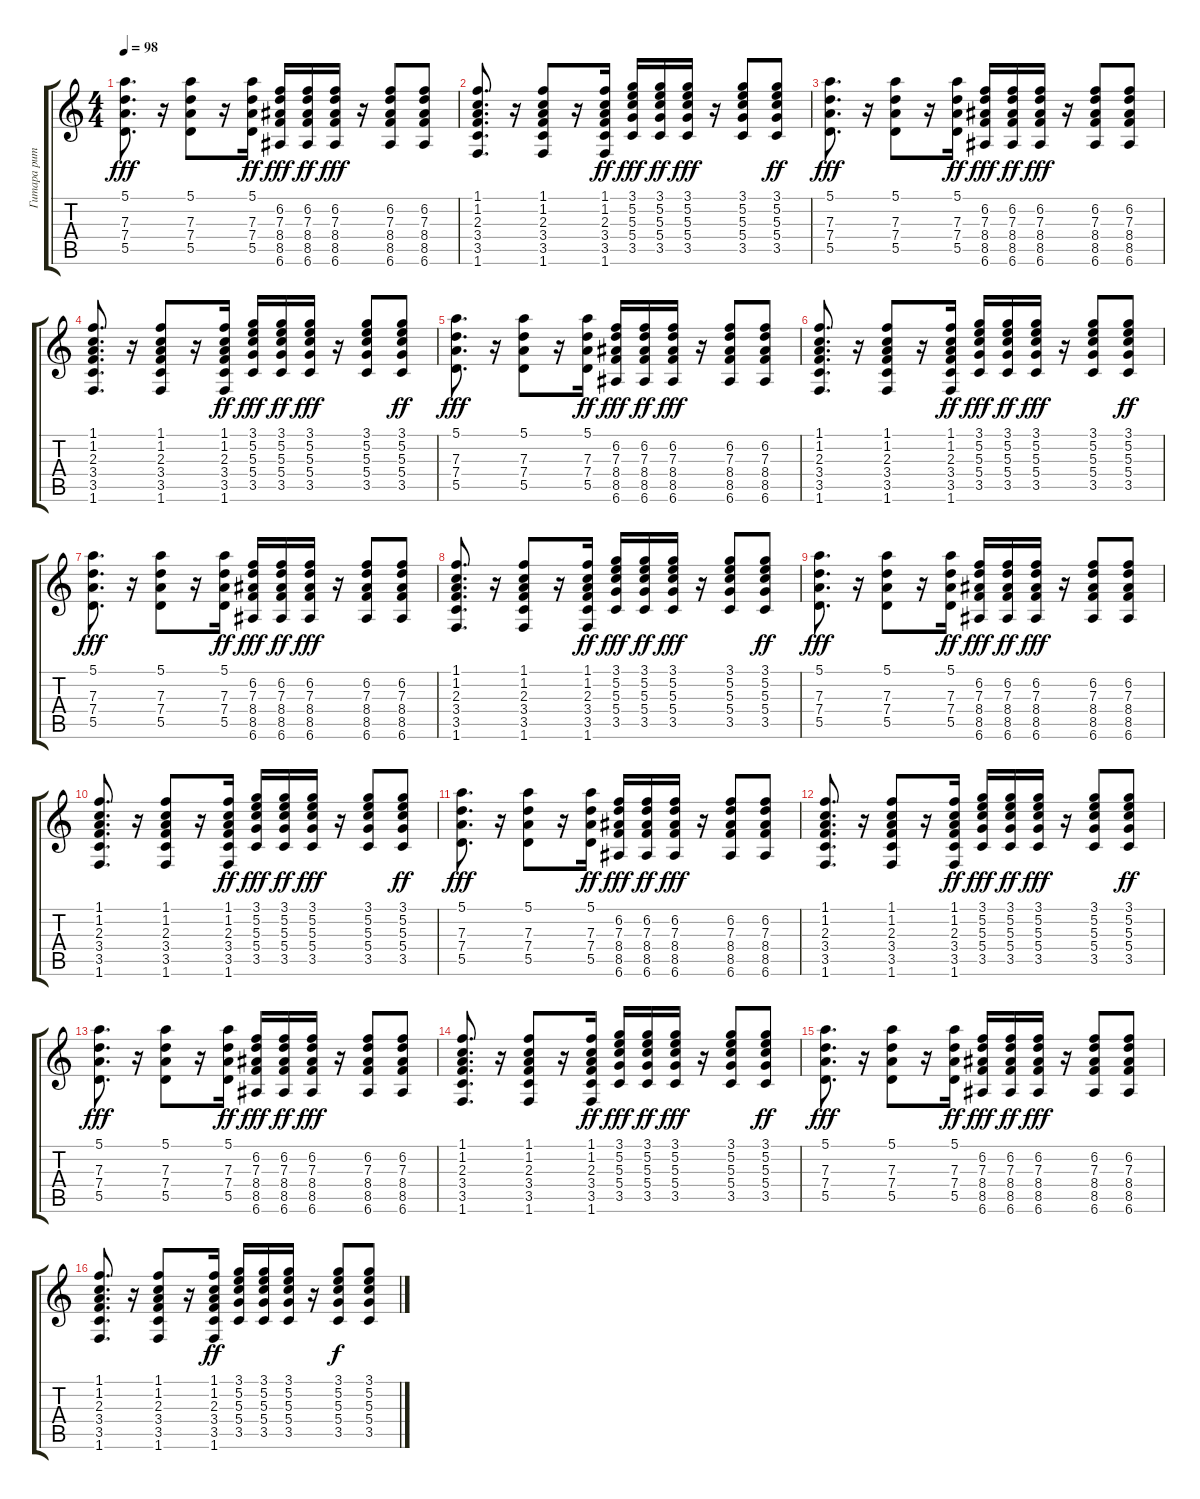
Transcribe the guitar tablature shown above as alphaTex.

\track ("Гитара ритм" "Гитара рит") {instrument acousticguitarsteel}
\staff {score tabs}
\tuning (E4 B3 G3 D3 A2 E2) {hide}
\ts (4 4)
\tempo 98
\clef g2
\ks c
(5.1 7.3 7.4 5.5).8{d dy fff balance 15} r.16 (5.1 7.3 7.4 5.5).8 r.16 (5.1 7.3 7.4 5.5).16{dy ff} (6.2 7.3 8.4 8.5 6.6).16{dy fff} (6.2 7.3 8.4 8.5 6.6).16{dy ff} (6.2 7.3 8.4 8.5 6.6).16{dy fff} r.16 (6.2 7.3 8.4 8.5 6.6).8 (6.2 7.3 8.4 8.5 6.6).8 |
(1.1 1.2 2.3 3.4 3.5 1.6).8{d} r.16 (1.1 1.2 2.3 3.4 3.5 1.6).8 r.16 (1.1 1.2 2.3 3.4 3.5 1.6).16{dy ff} (3.1 5.2 5.3 5.4 3.5).16{dy fff} (3.1 5.2 5.3 5.4 3.5).16{dy ff} (3.1 5.2 5.3 5.4 3.5).16{dy fff} r.16 (3.1 5.2 5.3 5.4 3.5).8 (3.1 5.2 5.3 5.4 3.5).8{dy ff} |
(5.1 7.3 7.4 5.5).8{d dy fff balance 15} r.16 (5.1 7.3 7.4 5.5).8 r.16 (5.1 7.3 7.4 5.5).16{dy ff} (6.2 7.3 8.4 8.5 6.6).16{dy fff} (6.2 7.3 8.4 8.5 6.6).16{dy ff} (6.2 7.3 8.4 8.5 6.6).16{dy fff} r.16 (6.2 7.3 8.4 8.5 6.6).8 (6.2 7.3 8.4 8.5 6.6).8 |
(1.1 1.2 2.3 3.4 3.5 1.6).8{d} r.16 (1.1 1.2 2.3 3.4 3.5 1.6).8 r.16 (1.1 1.2 2.3 3.4 3.5 1.6).16{dy ff} (3.1 5.2 5.3 5.4 3.5).16{dy fff} (3.1 5.2 5.3 5.4 3.5).16{dy ff} (3.1 5.2 5.3 5.4 3.5).16{dy fff} r.16 (3.1 5.2 5.3 5.4 3.5).8 (3.1 5.2 5.3 5.4 3.5).8{dy ff} |
(5.1 7.3 7.4 5.5).8{d dy fff balance 15} r.16 (5.1 7.3 7.4 5.5).8 r.16 (5.1 7.3 7.4 5.5).16{dy ff} (6.2 7.3 8.4 8.5 6.6).16{dy fff} (6.2 7.3 8.4 8.5 6.6).16{dy ff} (6.2 7.3 8.4 8.5 6.6).16{dy fff} r.16 (6.2 7.3 8.4 8.5 6.6).8 (6.2 7.3 8.4 8.5 6.6).8 |
(1.1 1.2 2.3 3.4 3.5 1.6).8{d} r.16 (1.1 1.2 2.3 3.4 3.5 1.6).8 r.16 (1.1 1.2 2.3 3.4 3.5 1.6).16{dy ff} (3.1 5.2 5.3 5.4 3.5).16{dy fff} (3.1 5.2 5.3 5.4 3.5).16{dy ff} (3.1 5.2 5.3 5.4 3.5).16{dy fff} r.16 (3.1 5.2 5.3 5.4 3.5).8 (3.1 5.2 5.3 5.4 3.5).8{dy ff} |
(5.1 7.3 7.4 5.5).8{d dy fff balance 15} r.16 (5.1 7.3 7.4 5.5).8 r.16 (5.1 7.3 7.4 5.5).16{dy ff} (6.2 7.3 8.4 8.5 6.6).16{dy fff} (6.2 7.3 8.4 8.5 6.6).16{dy ff} (6.2 7.3 8.4 8.5 6.6).16{dy fff} r.16 (6.2 7.3 8.4 8.5 6.6).8 (6.2 7.3 8.4 8.5 6.6).8 |
(1.1 1.2 2.3 3.4 3.5 1.6).8{d} r.16 (1.1 1.2 2.3 3.4 3.5 1.6).8 r.16 (1.1 1.2 2.3 3.4 3.5 1.6).16{dy ff} (3.1 5.2 5.3 5.4 3.5).16{dy fff} (3.1 5.2 5.3 5.4 3.5).16{dy ff} (3.1 5.2 5.3 5.4 3.5).16{dy fff} r.16 (3.1 5.2 5.3 5.4 3.5).8 (3.1 5.2 5.3 5.4 3.5).8{dy ff} |
(5.1 7.3 7.4 5.5).8{d dy fff balance 15} r.16 (5.1 7.3 7.4 5.5).8 r.16 (5.1 7.3 7.4 5.5).16{dy ff} (6.2 7.3 8.4 8.5 6.6).16{dy fff} (6.2 7.3 8.4 8.5 6.6).16{dy ff} (6.2 7.3 8.4 8.5 6.6).16{dy fff} r.16 (6.2 7.3 8.4 8.5 6.6).8 (6.2 7.3 8.4 8.5 6.6).8 |
(1.1 1.2 2.3 3.4 3.5 1.6).8{d} r.16 (1.1 1.2 2.3 3.4 3.5 1.6).8 r.16 (1.1 1.2 2.3 3.4 3.5 1.6).16{dy ff} (3.1 5.2 5.3 5.4 3.5).16{dy fff} (3.1 5.2 5.3 5.4 3.5).16{dy ff} (3.1 5.2 5.3 5.4 3.5).16{dy fff} r.16 (3.1 5.2 5.3 5.4 3.5).8 (3.1 5.2 5.3 5.4 3.5).8{dy ff} |
(5.1 7.3 7.4 5.5).8{d dy fff balance 15} r.16 (5.1 7.3 7.4 5.5).8 r.16 (5.1 7.3 7.4 5.5).16{dy ff} (6.2 7.3 8.4 8.5 6.6).16{dy fff} (6.2 7.3 8.4 8.5 6.6).16{dy ff} (6.2 7.3 8.4 8.5 6.6).16{dy fff} r.16 (6.2 7.3 8.4 8.5 6.6).8 (6.2 7.3 8.4 8.5 6.6).8 |
(1.1 1.2 2.3 3.4 3.5 1.6).8{d} r.16 (1.1 1.2 2.3 3.4 3.5 1.6).8 r.16 (1.1 1.2 2.3 3.4 3.5 1.6).16{dy ff} (3.1 5.2 5.3 5.4 3.5).16{dy fff} (3.1 5.2 5.3 5.4 3.5).16{dy ff} (3.1 5.2 5.3 5.4 3.5).16{dy fff} r.16 (3.1 5.2 5.3 5.4 3.5).8 (3.1 5.2 5.3 5.4 3.5).8{dy ff} |
(5.1 7.3 7.4 5.5).8{d dy fff balance 15} r.16 (5.1 7.3 7.4 5.5).8 r.16 (5.1 7.3 7.4 5.5).16{dy ff} (6.2 7.3 8.4 8.5 6.6).16{dy fff} (6.2 7.3 8.4 8.5 6.6).16{dy ff} (6.2 7.3 8.4 8.5 6.6).16{dy fff} r.16 (6.2 7.3 8.4 8.5 6.6).8 (6.2 7.3 8.4 8.5 6.6).8 |
(1.1 1.2 2.3 3.4 3.5 1.6).8{d} r.16 (1.1 1.2 2.3 3.4 3.5 1.6).8 r.16 (1.1 1.2 2.3 3.4 3.5 1.6).16{dy ff} (3.1 5.2 5.3 5.4 3.5).16{dy fff} (3.1 5.2 5.3 5.4 3.5).16{dy ff} (3.1 5.2 5.3 5.4 3.5).16{dy fff} r.16 (3.1 5.2 5.3 5.4 3.5).8 (3.1 5.2 5.3 5.4 3.5).8{dy ff} |
(5.1 7.3 7.4 5.5).8{d dy fff balance 15} r.16 (5.1 7.3 7.4 5.5).8 r.16 (5.1 7.3 7.4 5.5).16{dy ff} (6.2 7.3 8.4 8.5 6.6).16{dy fff} (6.2 7.3 8.4 8.5 6.6).16{dy ff} (6.2 7.3 8.4 8.5 6.6).16{dy fff} r.16 (6.2 7.3 8.4 8.5 6.6).8 (6.2 7.3 8.4 8.5 6.6).8 |
(1.1 1.2 2.3 3.4 3.5 1.6).8{d} r.16 (1.1 1.2 2.3 3.4 3.5 1.6).8 r.16 (1.1 1.2 2.3 3.4 3.5 1.6).16{dy ff} (3.1 5.2 5.3 5.4 3.5).16 (3.1 5.2 5.3 5.4 3.5).16 (3.1 5.2 5.3 5.4 3.5).16 r.16 (3.1 5.2 5.3 5.4 3.5).8{dy f} (3.1 5.2 5.3 5.4 3.5).8
